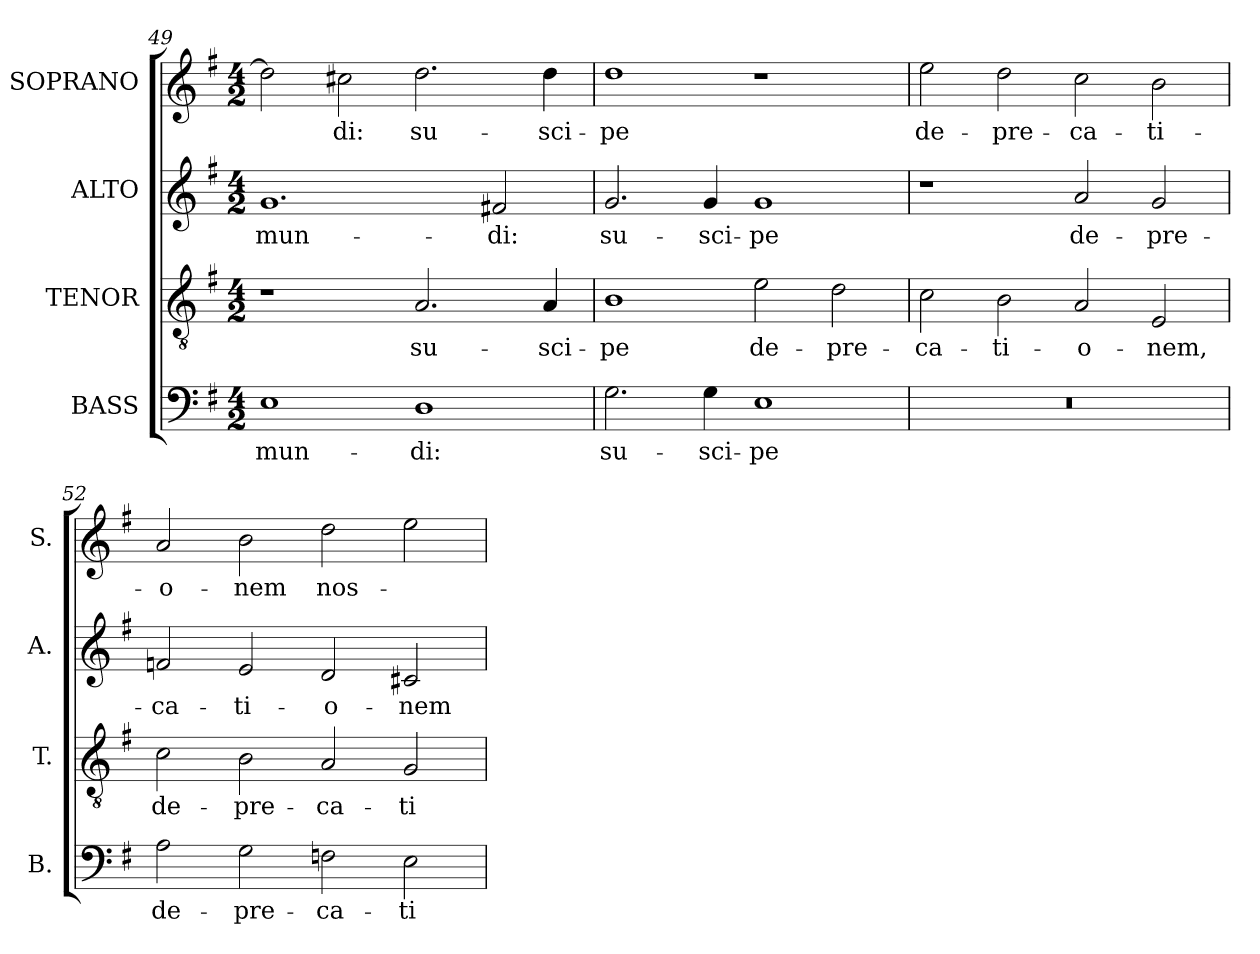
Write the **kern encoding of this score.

**kern	**text	**kern	**text	**kern	**text	**kern	**text
*part4	*part4	*part3	*part3	*part2	*part2	*part1	*part1
*staff4	*staff4	*staff3	*staff3	*staff2	*staff2	*staff1	*staff1
*I"BASS	*	*I"TENOR	*	*I"ALTO	*	*I"SOPRANO	*
*I'B.	*	*I'T.	*	*I'A.	*	*I'S.	*
*clefF4	*	*clefGv2	*	*clefG2	*	*clefG2	*
*	*	*ITrd7c12	*	*	*	*	*
*k[f#]	*	*k[f#]	*	*k[f#]	*	*k[f#]	*
*G:	*	*G:	*	*G:	*	*G:	*
*M4/2	*	*M4/2	*	*M4/2	*	*M4/2	*
=49	=49	=49	=49	=49	=49	=49	=49
!	!LO:LY:b:color=#000000	!	!	!	!	!	!
!	!	!	!	!	!LO:LY:b:color=#000000	!	!
1Ei	mun-	1r	.	1.gi	mun-	2ddi\]	.
!	!	!	!	!	!	!	!LO:LY:b:color=#000000
.	.	.	.	.	.	2cc#Xi\	-di:
!	!LO:LY:b:color=#000000	!	!	!	!	!	!
!	!	!	!LO:LY:b:color=#000000	!	!	!	!
!	!	!	!	!	!	!	!LO:LY:b:color=#000000
1Di	-di:	2.AAi/	su-	.	.	2.ddi\	su-
!	!	!	!	!	!LO:LY:b:color=#000000	!	!
.	.	.	.	2f#Xi/	-di:	.	.
!	!	!	!LO:LY:b:color=#000000	!	!	!	!
!	!	!	!	!	!	!	!LO:LY:b:color=#000000
.	.	4AAi/	-sci-	.	.	4ddi\	-sci-
=50	=50	=50	=50	=50	=50	=50	=50
!	!LO:LY:b:color=#000000	!	!	!	!	!	!
!	!	!	!LO:LY:b:color=#000000	!	!	!	!
!	!	!	!	!	!LO:LY:b:color=#000000	!	!
!	!	!	!	!	!	!	!LO:LY:b:color=#000000
2.Gi\	su-	1BBi	-pe	2.gi/	su-	1ddi	-pe
!	!LO:LY:b:color=#000000	!	!	!	!	!	!
!	!	!	!	!	!LO:LY:b:color=#000000	!	!
4Gi\	-sci-	.	.	4gi/	-sci-	.	.
!	!LO:LY:b:color=#000000	!	!	!	!	!	!
!	!	!	!LO:LY:b:color=#000000	!	!	!	!
!	!	!	!	!	!LO:LY:b:color=#000000	!	!
1Ei	-pe	2Ei\	de-	1gi	-pe	1r	.
!	!	!	!LO:LY:b:color=#000000	!	!	!	!
.	.	2Di\	-pre-	.	.	.	.
=51	=51	=51	=51	=51	=51	=51	=51
!LO:N:vis=1	!	!	!	!	!	!	!
!	!	!	!LO:LY:b:color=#000000	!	!	!	!
!	!	!	!	!	!	!	!LO:LY:b:color=#000000
0r	.	2Ci\	-ca-	1r	.	2eei\	de-
!	!	!	!LO:LY:b:color=#000000	!	!	!	!
!	!	!	!	!	!	!	!LO:LY:b:color=#000000
.	.	2BBi\	-ti-	.	.	2ddi\	-pre-
!	!	!	!LO:LY:b:color=#000000	!	!	!	!
!	!	!	!	!	!LO:LY:b:color=#000000	!	!
!	!	!	!	!	!	!	!LO:LY:b:color=#000000
.	.	2AAi/	-o-	2ai/	de-	2cci\	-ca-
!	!	!	!LO:LY:b:color=#000000	!	!	!	!
!	!	!	!	!	!LO:LY:b:color=#000000	!	!
!	!	!	!	!	!	!	!LO:LY:b:color=#000000
.	.	2EEi/	-nem,	2gi/	-pre-	2bi\	-ti-
=52	=52	=52	=52	=52	=52	=52	=52
!	!LO:LY:b:color=#000000	!	!	!	!	!	!
!	!	!	!LO:LY:b:color=#000000	!	!	!	!
!	!	!	!	!	!LO:LY:b:color=#000000	!	!
!	!	!	!	!	!	!	!LO:LY:b:color=#000000
2Ai\	de-	2Ci\	de-	2fni/	-ca-	2ai/	-o-
!	!LO:LY:b:color=#000000	!	!	!	!	!	!
!	!	!	!LO:LY:b:color=#000000	!	!	!	!
!	!	!	!	!	!LO:LY:b:color=#000000	!	!
!	!	!	!	!	!	!	!LO:LY:b:color=#000000
2Gi\	-pre-	2BBi\	-pre-	2ei/	-ti-	2bi\	-nem
!	!LO:LY:b:color=#000000	!	!	!	!	!	!
!	!	!	!LO:LY:b:color=#000000	!	!	!	!
!	!	!	!	!	!LO:LY:b:color=#000000	!	!
!	!	!	!	!	!	!	!LO:LY:b:color=#000000
2Fni\	-ca-	2AAi/	-ca-	2di/	-o-	2ddi\	nos-
!	!LO:LY:b:color=#000000	!	!	!	!	!	!
!	!	!	!LO:LY:b:color=#000000	!	!	!	!
!	!	!	!	!	!LO:LY:b:color=#000000	!	!
2Ei\	-ti-	2GGi/	-ti-	2c#Xi/	-nem	2eei\	.
=	=	=	=	=	=	=	=
*-	*-	*-	*-	*-	*-	*-	*-
